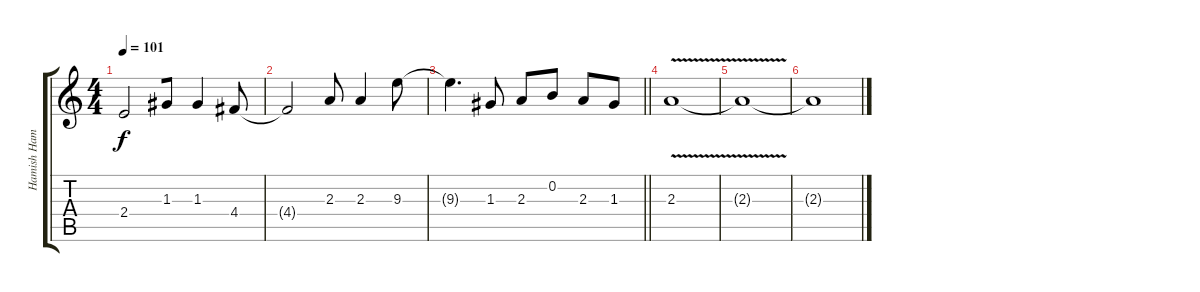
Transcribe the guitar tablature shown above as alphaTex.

\track ("Hamish Hamilton Glencross (Solo)" "Hamish Ham") {instrument distortionguitar}
\staff {score tabs}
\tuning (E4 B3 G3 D3 A2 D2) {hide}
\ts (4 4)
\tempo 101
\clef g2
\ks c
2.4{t}.2{dy f beam merge} 1.3.8 1.3.4 4.4.8 |
4.4{t}.2 2.3.8 2.3.4 9.3.8 |
\barLineRight lightlight
9.3{t}.4{d} 1.3.8 2.3.8 0.2.8 2.3.8 1.3.8 |
2.3{v}.1{volume 0} |
2.3{t}.1 |
2.3{t}.1
